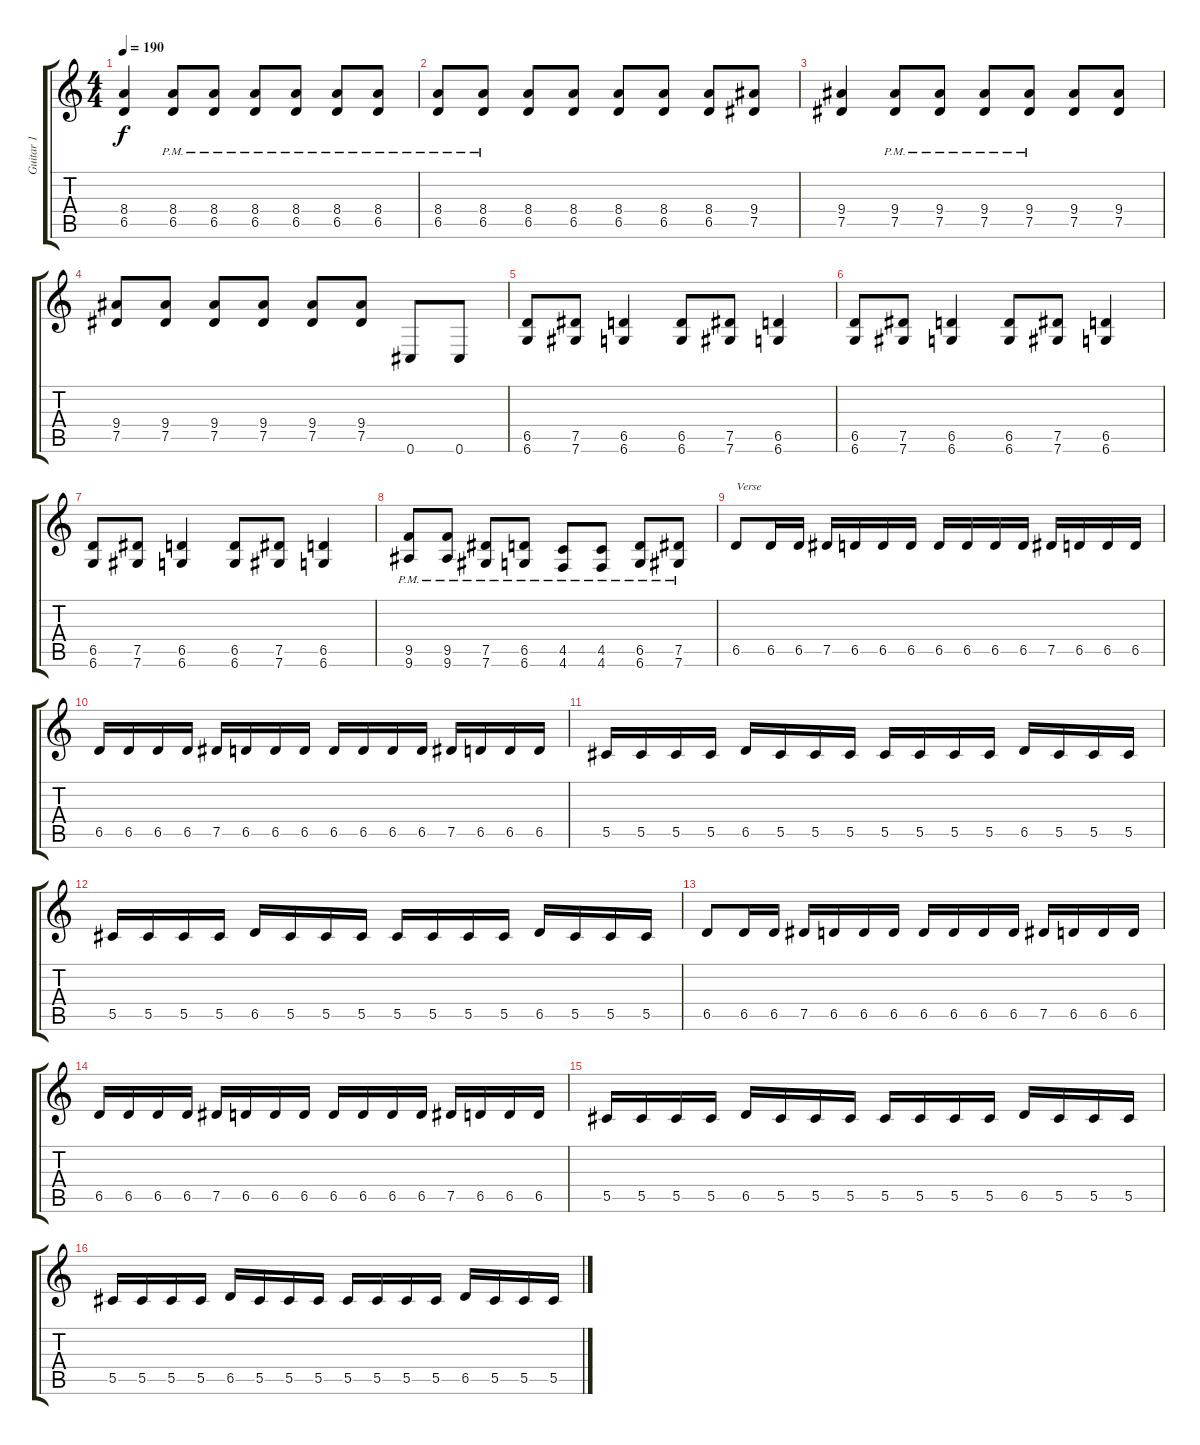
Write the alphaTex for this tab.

\track ("Guitar 1" "Guitar 1") {instrument distortionguitar}
\staff {score tabs}
\tuning (Eb4 Bb3 Gb3 Db3 Ab2 Db2) {hide}
\ts (4 4)
\tempo 190
\clef g2
\ks c
(8.4 6.5).4{dy f} (8.4{pm} 6.5{pm}).8 (8.4{pm} 6.5{pm}).8 (8.4{pm} 6.5{pm}).8 (8.4{pm} 6.5{pm}).8 (8.4{pm} 6.5{pm}).8 (8.4{pm} 6.5{pm}).8 |
(8.4{pm} 6.5{pm}).8 (8.4{pm} 6.5{pm}).8 (8.4 6.5).8 (8.4 6.5).8 (8.4 6.5).8 (8.4 6.5).8 (8.4 6.5).8 (9.4 7.5).8 |
(9.4 7.5).4 (9.4{pm} 7.5{pm}).8 (9.4{pm} 7.5{pm}).8 (9.4{pm} 7.5{pm}).8 (9.4{pm} 7.5{pm}).8 (9.4 7.5).8 (9.4 7.5).8 |
(9.4 7.5).8 (9.4 7.5).8 (9.4 7.5).8 (9.4 7.5).8 (9.4 7.5).8 (9.4 7.5).8 0.6.8 0.6.8 |
(6.5 6.6).8 (7.5 7.6).8 (6.5 6.6).4 (6.5 6.6).8 (7.5 7.6).8 (6.5 6.6).4 |
(6.5 6.6).8 (7.5 7.6).8 (6.5 6.6).4 (6.5 6.6).8 (7.5 7.6).8 (6.5 6.6).4 |
(6.5 6.6).8 (7.5 7.6).8 (6.5 6.6).4 (6.5 6.6).8 (7.5 7.6).8 (6.5 6.6).4 |
(9.5{pm} 9.6{pm}).8 (9.5{pm} 9.6{pm}).8 (7.5{pm} 7.6{pm}).8 (6.5{pm} 6.6{pm}).8 (4.5{pm} 4.6{pm}).8 (4.5{pm} 4.6{pm}).8 (6.5{pm} 6.6{pm}).8 (7.5{pm} 7.6{pm}).8 |
6.5.8{txt "Verse"} 6.5.16 6.5.16 7.5.16 6.5.16 6.5.16 6.5.16 6.5.16 6.5.16 6.5.16 6.5.16 7.5.16 6.5.16 6.5.16 6.5.16 |
6.5.16 6.5.16 6.5.16 6.5.16 7.5.16 6.5.16 6.5.16 6.5.16 6.5.16 6.5.16 6.5.16 6.5.16 7.5.16 6.5.16 6.5.16 6.5.16 |
5.5.16 5.5.16 5.5.16 5.5.16 6.5.16 5.5.16 5.5.16 5.5.16 5.5.16 5.5.16 5.5.16 5.5.16 6.5.16 5.5.16 5.5.16 5.5.16 |
5.5.16 5.5.16 5.5.16 5.5.16 6.5.16 5.5.16 5.5.16 5.5.16 5.5.16 5.5.16 5.5.16 5.5.16 6.5.16 5.5.16 5.5.16 5.5.16 |
6.5.8 6.5.16 6.5.16 7.5.16 6.5.16 6.5.16 6.5.16 6.5.16 6.5.16 6.5.16 6.5.16 7.5.16 6.5.16 6.5.16 6.5.16 |
6.5.16 6.5.16 6.5.16 6.5.16 7.5.16 6.5.16 6.5.16 6.5.16 6.5.16 6.5.16 6.5.16 6.5.16 7.5.16 6.5.16 6.5.16 6.5.16 |
5.5.16 5.5.16 5.5.16 5.5.16 6.5.16 5.5.16 5.5.16 5.5.16 5.5.16 5.5.16 5.5.16 5.5.16 6.5.16 5.5.16 5.5.16 5.5.16 |
5.5.16 5.5.16 5.5.16 5.5.16 6.5.16 5.5.16 5.5.16 5.5.16 5.5.16 5.5.16 5.5.16 5.5.16 6.5.16 5.5.16 5.5.16 5.5.16
